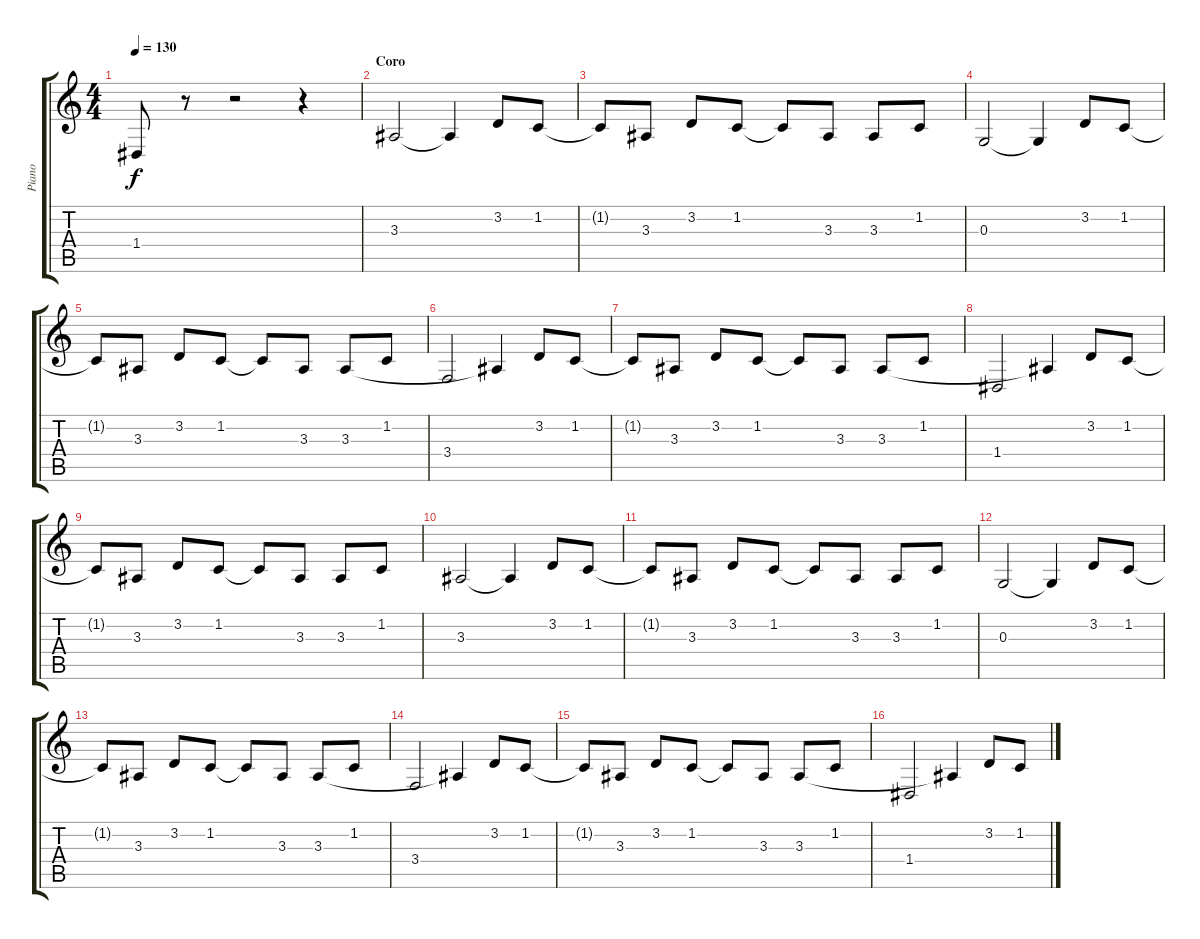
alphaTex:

\track ("Piano" "Piano") {instrument electricgrandpiano}
\staff {score tabs}
\tuning (E4 B3 G3 D3 A2 E2) {hide}
\ts (4 4)
\tempo 130
\clef g2
\ks c
1.4.8{dy f} r.8 r.2 r.4 |
\section ("" "Coro")
3.3.2 3.3{t}.4 3.2.8 1.2.8 |
1.2{t}.8 3.3.8 3.2.8 1.2.8 1.2{t}.8 3.3.8 3.3.8 1.2.8 |
0.3.2 0.3{t}.4 3.2.8 1.2.8 |
1.2{t}.8 3.3.8 3.2.8 1.2.8 1.2{t}.8 3.3.8 3.3.8 1.2.8 |
3.4.2 3.3{t}.4 3.2.8 1.2.8 |
1.2{t}.8 3.3.8 3.2.8 1.2.8 1.2{t}.8 3.3.8 3.3.8 1.2.8 |
1.4.2 3.3{t}.4 3.2.8 1.2.8 |
1.2{t}.8 3.3.8 3.2.8 1.2.8 1.2{t}.8 3.3.8 3.3.8 1.2.8 |
3.3.2 3.3{t}.4 3.2.8 1.2.8 |
1.2{t}.8 3.3.8 3.2.8 1.2.8 1.2{t}.8 3.3.8 3.3.8 1.2.8 |
0.3.2 0.3{t}.4 3.2.8 1.2.8 |
1.2{t}.8 3.3.8 3.2.8 1.2.8 1.2{t}.8 3.3.8 3.3.8 1.2.8 |
3.4.2 3.3{t}.4 3.2.8 1.2.8 |
1.2{t}.8 3.3.8 3.2.8 1.2.8 1.2{t}.8 3.3.8 3.3.8 1.2.8 |
1.4.2 3.3{t}.4 3.2.8 1.2.8
